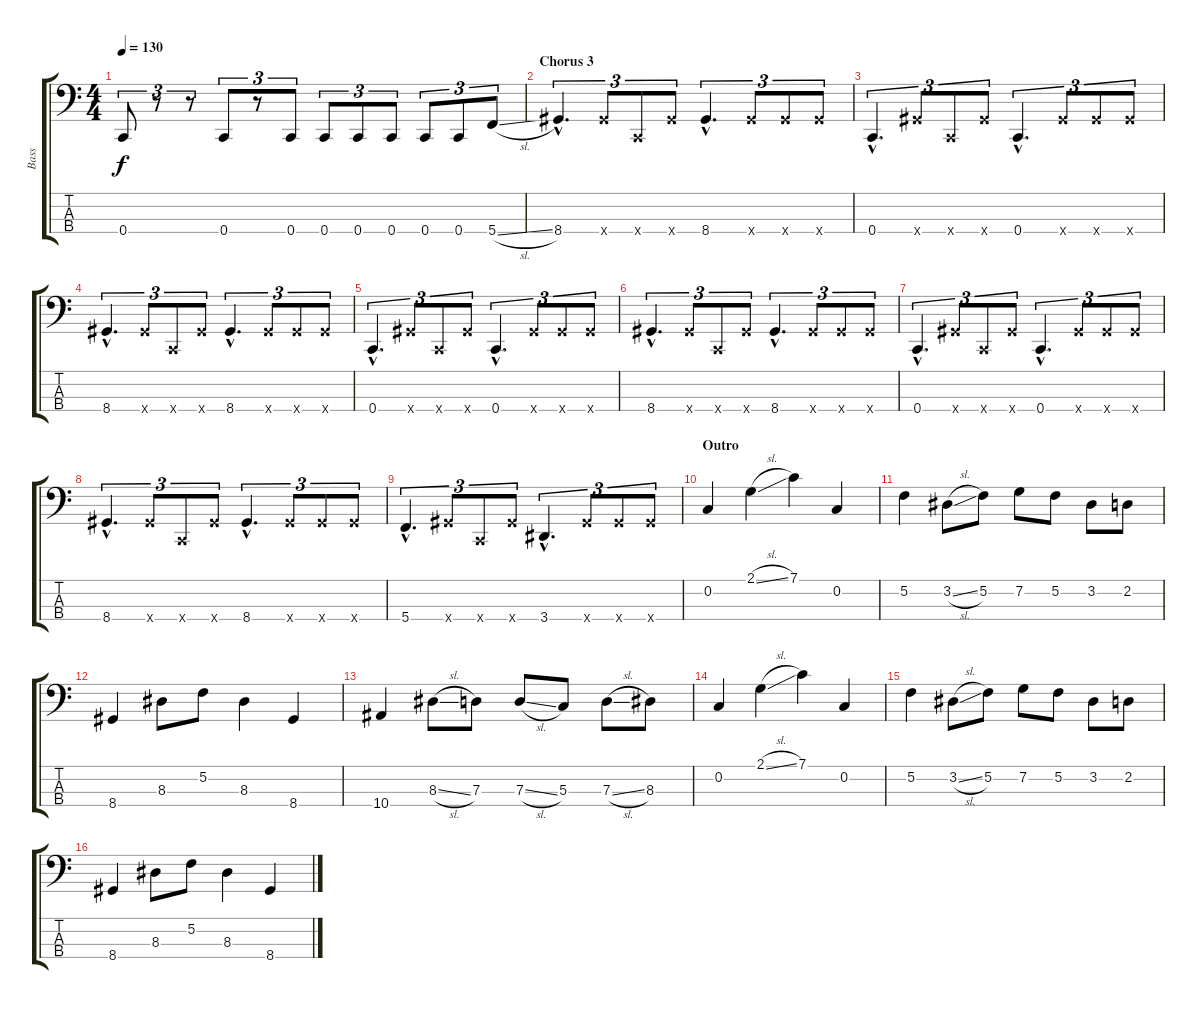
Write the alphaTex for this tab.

\track ("Bass" "Bass") {instrument electricbasspick}
\staff {score tabs}
\tuning (F2 C2 G1 C1) {hide}
\ts (4 4)
\tempo 130
\clef f4
\ks c
0.4.8{tu (3 2) dy f instrument electricbasspick} r.8{tu (3 2)} r.8{tu (3 2)} 0.4.8{tu (3 2)} r.8{tu (3 2)} 0.4.8{tu (3 2)} 0.4.8{tu (3 2)} 0.4.8{tu (3 2)} 0.4.8{tu (3 2)} 0.4.8{tu (3 2)} 0.4.8{tu (3 2)} 5.4{sl}.8{tu (3 2)} |
\section ("" "Chorus 3")
8.4{hac}.4{d tu (3 2)} 8.4{x}.8{tu (3 2)} 0.4{x}.8{tu (3 2)} 8.4{x}.8{tu (3 2)} 8.4{hac}.4{d tu (3 2)} 8.4{x}.8{tu (3 2)} 8.4{x}.8{tu (3 2)} 8.4{x}.8{tu (3 2)} |
0.4{hac}.4{d tu (3 2)} 8.4{x}.8{tu (3 2)} 0.4{x}.8{tu (3 2)} 8.4{x}.8{tu (3 2)} 0.4{hac}.4{d tu (3 2)} 8.4{x}.8{tu (3 2)} 8.4{x}.8{tu (3 2)} 8.4{x}.8{tu (3 2)} |
8.4{hac}.4{d tu (3 2)} 8.4{x}.8{tu (3 2)} 0.4{x}.8{tu (3 2)} 8.4{x}.8{tu (3 2)} 8.4{hac}.4{d tu (3 2)} 8.4{x}.8{tu (3 2)} 8.4{x}.8{tu (3 2)} 8.4{x}.8{tu (3 2)} |
0.4{hac}.4{d tu (3 2)} 8.4{x}.8{tu (3 2)} 0.4{x}.8{tu (3 2)} 8.4{x}.8{tu (3 2)} 0.4{hac}.4{d tu (3 2)} 8.4{x}.8{tu (3 2)} 8.4{x}.8{tu (3 2)} 8.4{x}.8{tu (3 2)} |
8.4{hac}.4{d tu (3 2)} 8.4{x}.8{tu (3 2)} 0.4{x}.8{tu (3 2)} 8.4{x}.8{tu (3 2)} 8.4{hac}.4{d tu (3 2)} 8.4{x}.8{tu (3 2)} 8.4{x}.8{tu (3 2)} 8.4{x}.8{tu (3 2)} |
0.4{hac}.4{d tu (3 2)} 8.4{x}.8{tu (3 2)} 0.4{x}.8{tu (3 2)} 8.4{x}.8{tu (3 2)} 0.4{hac}.4{d tu (3 2)} 8.4{x}.8{tu (3 2)} 8.4{x}.8{tu (3 2)} 8.4{x}.8{tu (3 2)} |
8.4{hac}.4{d tu (3 2)} 8.4{x}.8{tu (3 2)} 0.4{x}.8{tu (3 2)} 8.4{x}.8{tu (3 2)} 8.4{hac}.4{d tu (3 2)} 8.4{x}.8{tu (3 2)} 8.4{x}.8{tu (3 2)} 8.4{x}.8{tu (3 2)} |
5.4{hac}.4{d tu (3 2)} 8.4{x}.8{tu (3 2)} 0.4{x}.8{tu (3 2)} 8.4{x}.8{tu (3 2)} 3.4{hac}.4{d tu (3 2)} 8.4{x}.8{tu (3 2)} 8.4{x}.8{tu (3 2)} 8.4{x}.8{tu (3 2)} |
\section ("" "Outro")
0.2.4{volume 12 instrument fretlessbass} 2.1{sl}.4 7.1.4 0.2.4 |
5.2.4 3.2{sl}.8 5.2.8 7.2.8 5.2.8 3.2.8 2.2.8 |
8.4.4 8.3.8 5.2.8 8.3.4 8.4.4 |
10.4.4 8.3{sl}.8 7.3.8 7.3{sl}.8 5.3.8 7.3{sl}.8 8.3.8 |
0.2.4 2.1{sl}.4 7.1.4 0.2.4 |
5.2.4 3.2{sl}.8 5.2.8 7.2.8 5.2.8 3.2.8 2.2.8 |
8.4.4 8.3.8 5.2.8 8.3.4 8.4.4
